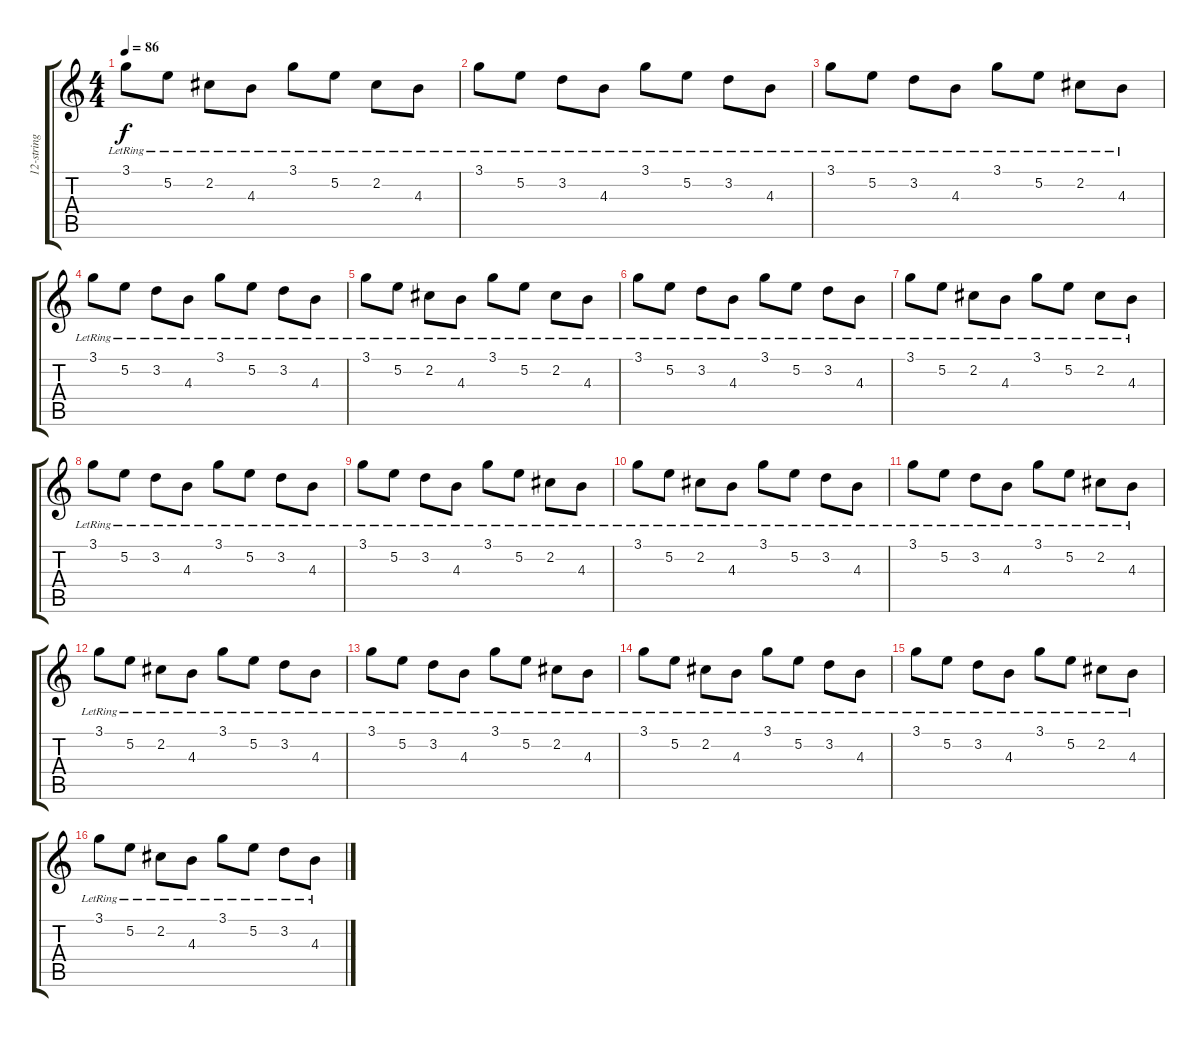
\track ("12-string guitar (Rutherford)" "12-string ") {instrument acousticguitarnylon}
\staff {score tabs}
\tuning (E4 B3 G3 D3 A2 E2) {hide}
\ts (4 4)
\tempo 86
\clef g2
\ks c
3.1{lr}.8{dy f} 5.2{lr}.8 2.2{lr}.8 4.3{lr}.8 3.1{lr}.8 5.2{lr}.8 2.2{lr}.8 4.3{lr}.8 |
3.1{lr}.8 5.2{lr}.8 3.2{lr}.8 4.3{lr}.8 3.1{lr}.8 5.2{lr}.8 3.2{lr}.8 4.3{lr}.8 |
3.1{lr}.8 5.2{lr}.8 3.2{lr}.8 4.3{lr}.8 3.1{lr}.8 5.2{lr}.8 2.2{lr}.8 4.3{lr}.8 |
3.1{lr}.8 5.2{lr}.8 3.2{lr}.8 4.3{lr}.8 3.1{lr}.8 5.2{lr}.8 3.2{lr}.8 4.3{lr}.8 |
3.1{lr}.8 5.2{lr}.8 2.2{lr}.8 4.3{lr}.8 3.1{lr}.8 5.2{lr}.8 2.2{lr}.8 4.3{lr}.8 |
3.1{lr}.8 5.2{lr}.8 3.2{lr}.8 4.3{lr}.8 3.1{lr}.8 5.2{lr}.8 3.2{lr}.8 4.3{lr}.8 |
3.1{lr}.8 5.2{lr}.8 2.2{lr}.8 4.3{lr}.8 3.1{lr}.8 5.2{lr}.8 2.2{lr}.8 4.3{lr}.8 |
3.1{lr}.8 5.2{lr}.8 3.2{lr}.8 4.3{lr}.8 3.1{lr}.8 5.2{lr}.8 3.2{lr}.8 4.3{lr}.8 |
3.1{lr}.8 5.2{lr}.8 3.2{lr}.8 4.3{lr}.8 3.1{lr}.8 5.2{lr}.8 2.2{lr}.8 4.3{lr}.8 |
3.1{lr}.8 5.2{lr}.8 2.2{lr}.8 4.3{lr}.8 3.1{lr}.8 5.2{lr}.8 3.2{lr}.8 4.3{lr}.8 |
3.1{lr}.8 5.2{lr}.8 3.2{lr}.8 4.3{lr}.8 3.1{lr}.8 5.2{lr}.8 2.2{lr}.8 4.3{lr}.8 |
3.1{lr}.8 5.2{lr}.8 2.2{lr}.8 4.3{lr}.8 3.1{lr}.8 5.2{lr}.8 3.2{lr}.8 4.3{lr}.8 |
3.1{lr}.8 5.2{lr}.8 3.2{lr}.8 4.3{lr}.8 3.1{lr}.8 5.2{lr}.8 2.2{lr}.8 4.3{lr}.8 |
3.1{lr}.8 5.2{lr}.8 2.2{lr}.8 4.3{lr}.8 3.1{lr}.8 5.2{lr}.8 3.2{lr}.8 4.3{lr}.8 |
3.1{lr}.8 5.2{lr}.8 3.2{lr}.8 4.3{lr}.8 3.1{lr}.8 5.2{lr}.8 2.2{lr}.8 4.3{lr}.8 |
3.1{lr}.8 5.2{lr}.8 2.2{lr}.8 4.3{lr}.8 3.1{lr}.8 5.2{lr}.8 3.2{lr}.8 4.3{lr}.8
